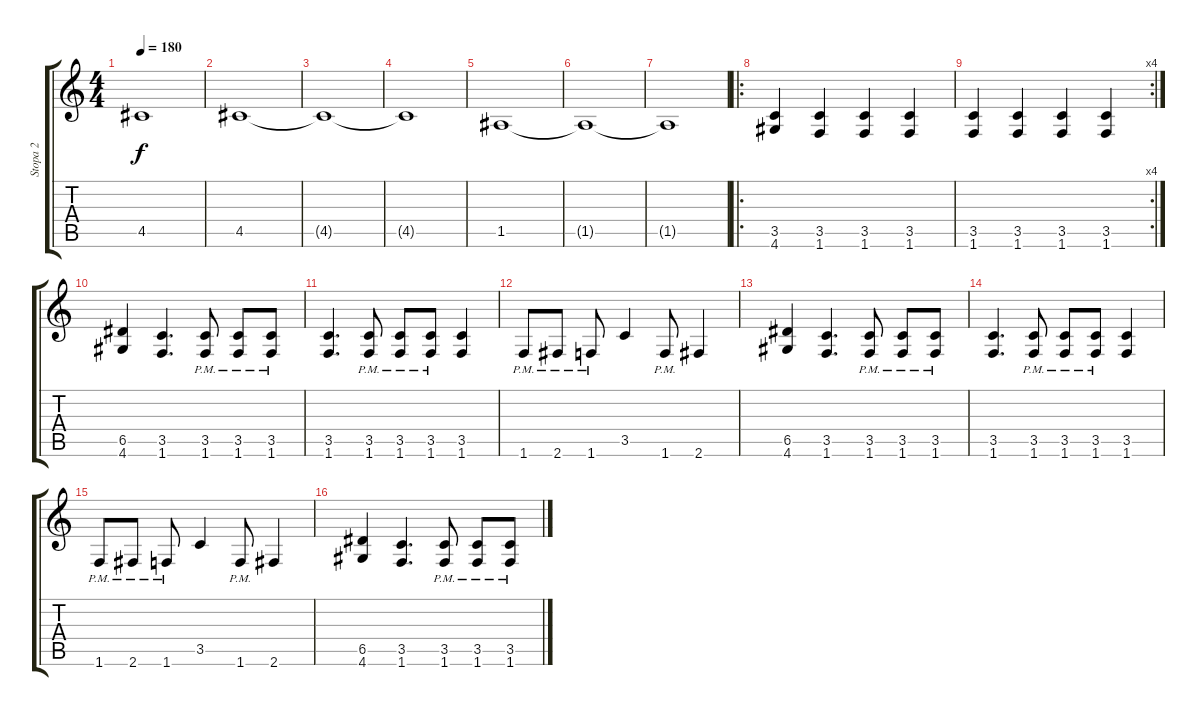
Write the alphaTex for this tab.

\track ("Stopa 2" "Stopa 2") {instrument overdrivenguitar}
\staff {score tabs}
\tuning (E4 B3 G3 D3 A2 E2) {hide}
\ts (4 4)
\tempo 180
\clef g2
\ks c
4.5{t}.1{dy f} |
4.5.1 |
4.5{t}.1 |
4.5{t}.1 |
1.5.1 |
1.5{t}.1 |
1.5{t}.1 |
\ro
(3.5 4.6).4 (3.5 1.6).4 (3.5 1.6).4 (3.5 1.6).4 |
\rc 4
(3.5 1.6).4 (3.5 1.6).4 (3.5 1.6).4 (3.5 1.6).4 |
(6.5 4.6).4 (3.5 1.6).4{d} (3.5{pm} 1.6{pm}).8 (3.5{pm} 1.6{pm}).8 (3.5{pm} 1.6{pm}).8 |
(3.5 1.6).4{d} (3.5{pm} 1.6{pm}).8 (3.5{pm} 1.6{pm}).8 (3.5{pm} 1.6{pm}).8 (3.5 1.6).4 |
1.6{pm}.8 2.6{pm}.8 1.6{pm}.8 3.5.4 1.6{pm}.8 2.6.4 |
(6.5 4.6).4 (3.5 1.6).4{d} (3.5{pm} 1.6{pm}).8 (3.5{pm} 1.6{pm}).8 (3.5{pm} 1.6{pm}).8 |
(3.5 1.6).4{d} (3.5{pm} 1.6{pm}).8 (3.5{pm} 1.6{pm}).8 (3.5{pm} 1.6{pm}).8 (3.5 1.6).4 |
1.6{pm}.8 2.6{pm}.8 1.6{pm}.8 3.5.4 1.6{pm}.8 2.6.4 |
(6.5 4.6).4 (3.5 1.6).4{d} (3.5{pm} 1.6{pm}).8 (3.5{pm} 1.6{pm}).8 (3.5{pm} 1.6{pm}).8
